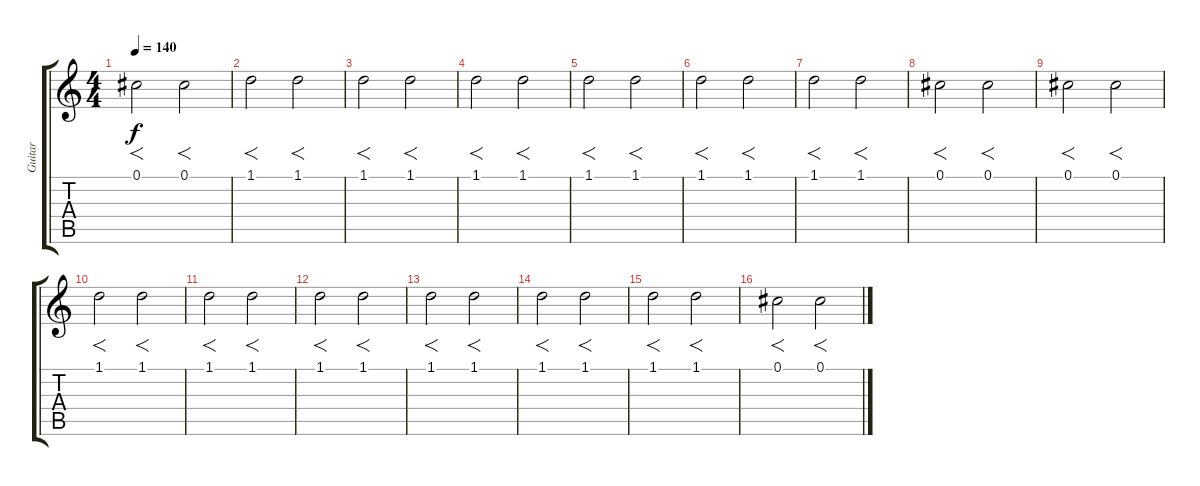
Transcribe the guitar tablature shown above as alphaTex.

\track ("Guitar" "Guitar") {instrument distortionguitar}
\staff {score tabs}
\tuning (Db4 Ab3 E3 B2 Gb2 B1) {hide}
\ts (4 4)
\tempo 140
\clef g2
\ks c
0.1.2{f dy f} 0.1.2{f} |
1.1.2{f volume 7 instrument stringensemble2} 1.1.2{f} |
1.1.2{f} 1.1.2{f} |
1.1.2{f} 1.1.2{f} |
1.1.2{f} 1.1.2{f} |
1.1.2{f} 1.1.2{f} |
1.1.2{f} 1.1.2{f} |
0.1.2{f} 0.1.2{f} |
0.1.2{f} 0.1.2{f} |
1.1.2{f volume 7 instrument stringensemble2} 1.1.2{f} |
1.1.2{f} 1.1.2{f} |
1.1.2{f} 1.1.2{f} |
1.1.2{f} 1.1.2{f} |
1.1.2{f} 1.1.2{f} |
1.1.2{f} 1.1.2{f} |
0.1.2{f} 0.1.2{f}
